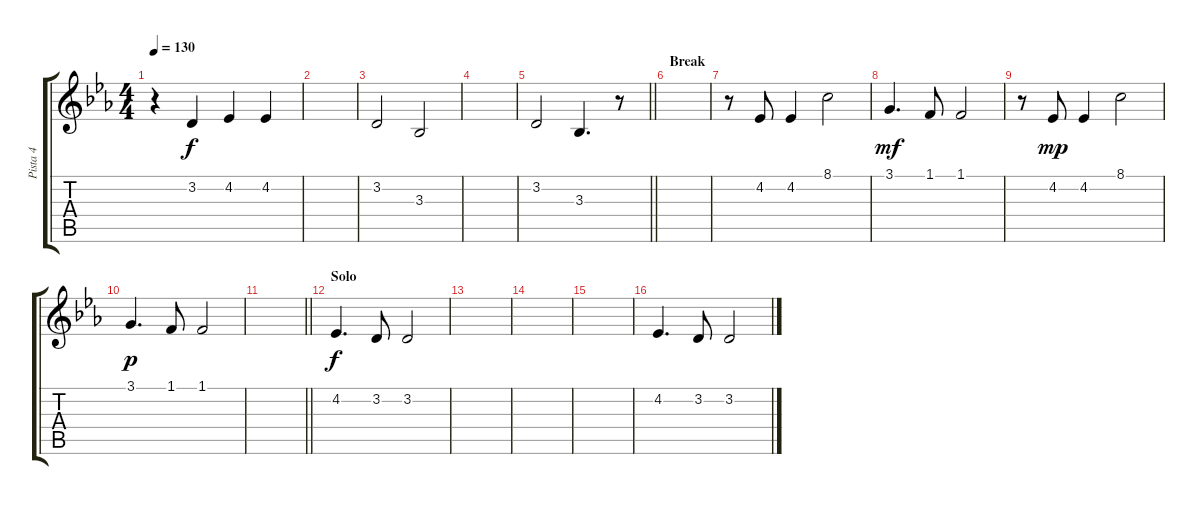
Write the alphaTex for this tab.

\track ("Pista 4" "Pista 4") {instrument lead2sawtooth}
\staff {score tabs}
\tuning (E4 B3 G3 D3 A2 E2) {hide}
\ts (4 4)
\tempo 130
\clef g2
\ks eb
r.4{dy f} 3.2.4 4.2.4 4.2.4 |
|
3.2.2 3.3.2 |
|
\barLineRight lightlight
3.2.2 3.3.4{d} r.8 |
\section ("" "Break")
|
r.8 4.2.8 4.2.4 8.1.2 |
3.1.4{d dy mf} 1.1.8 1.1.2 |
r.8 4.2.8{dy mp} 4.2.4 8.1.2 |
3.1.4{d dy p} 1.1.8 1.1.2 |
\barLineRight lightlight
|
\section ("" "Solo")
4.2.4{d dy f} 3.2.8 3.2.2 |
|
|
|
4.2.4{d} 3.2.8 3.2.2
